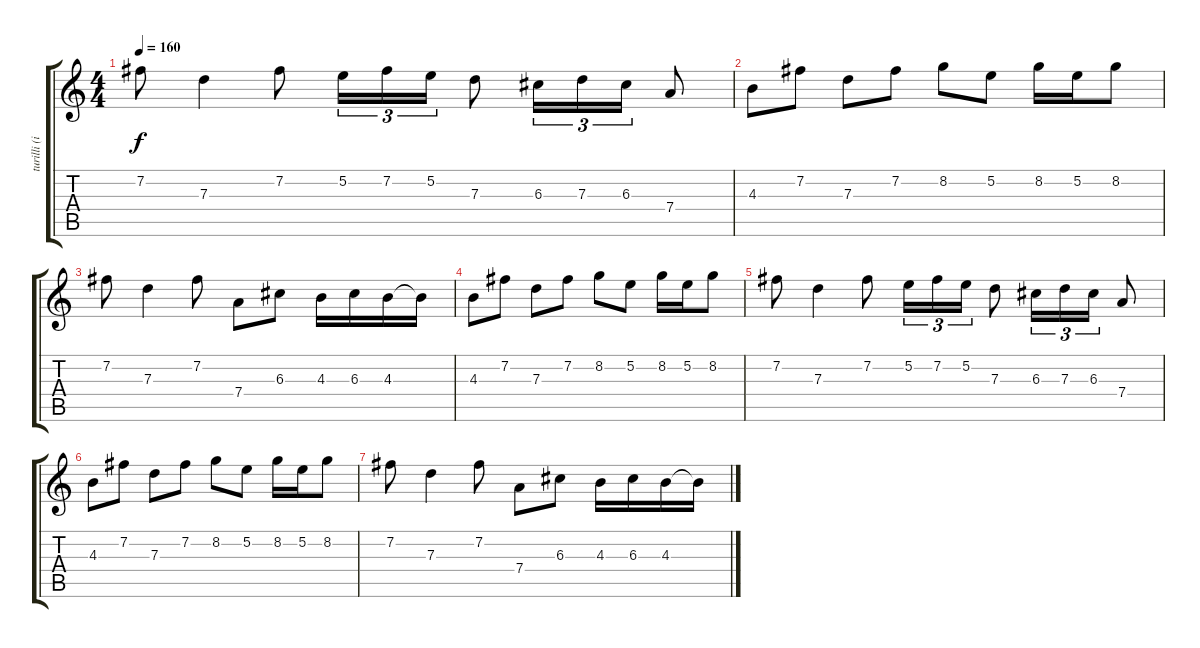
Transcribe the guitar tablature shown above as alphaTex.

\track ("turilli (izzi)" "turilli (i") {instrument distortionguitar}
\staff {score tabs}
\tuning (E4 B3 G3 D3 A2 E2) {hide}
\ts (4 4)
\tempo 160
\clef g2
\ks c
7.2.8{dy f} 7.3.4 7.2.8 5.2.16{tu (3 2)} 7.2.16{tu (3 2)} 5.2.16{tu (3 2)} 7.3.8 6.3.16{tu (3 2)} 7.3.16{tu (3 2)} 6.3.16{tu (3 2)} 7.4.8 |
4.3.8 7.2.8 7.3.8 7.2.8 8.2.8 5.2.8 8.2.16 5.2.16 8.2.8 |
7.2.8 7.3.4 7.2.8 7.4.8 6.3.8 4.3.16 6.3.16 4.3.16 4.3{t}.16 |
4.3.8{volume 0} 7.2.8 7.3.8 7.2.8 8.2.8 5.2.8 8.2.16 5.2.16 8.2.8 |
7.2.8 7.3.4 7.2.8 5.2.16{tu (3 2)} 7.2.16{tu (3 2)} 5.2.16{tu (3 2)} 7.3.8 6.3.16{tu (3 2)} 7.3.16{tu (3 2)} 6.3.16{tu (3 2)} 7.4.8 |
4.3.8 7.2.8 7.3.8 7.2.8 8.2.8 5.2.8 8.2.16 5.2.16 8.2.8 |
7.2.8 7.3.4 7.2.8 7.4.8 6.3.8 4.3.16 6.3.16 4.3.16 4.3{t}.16
